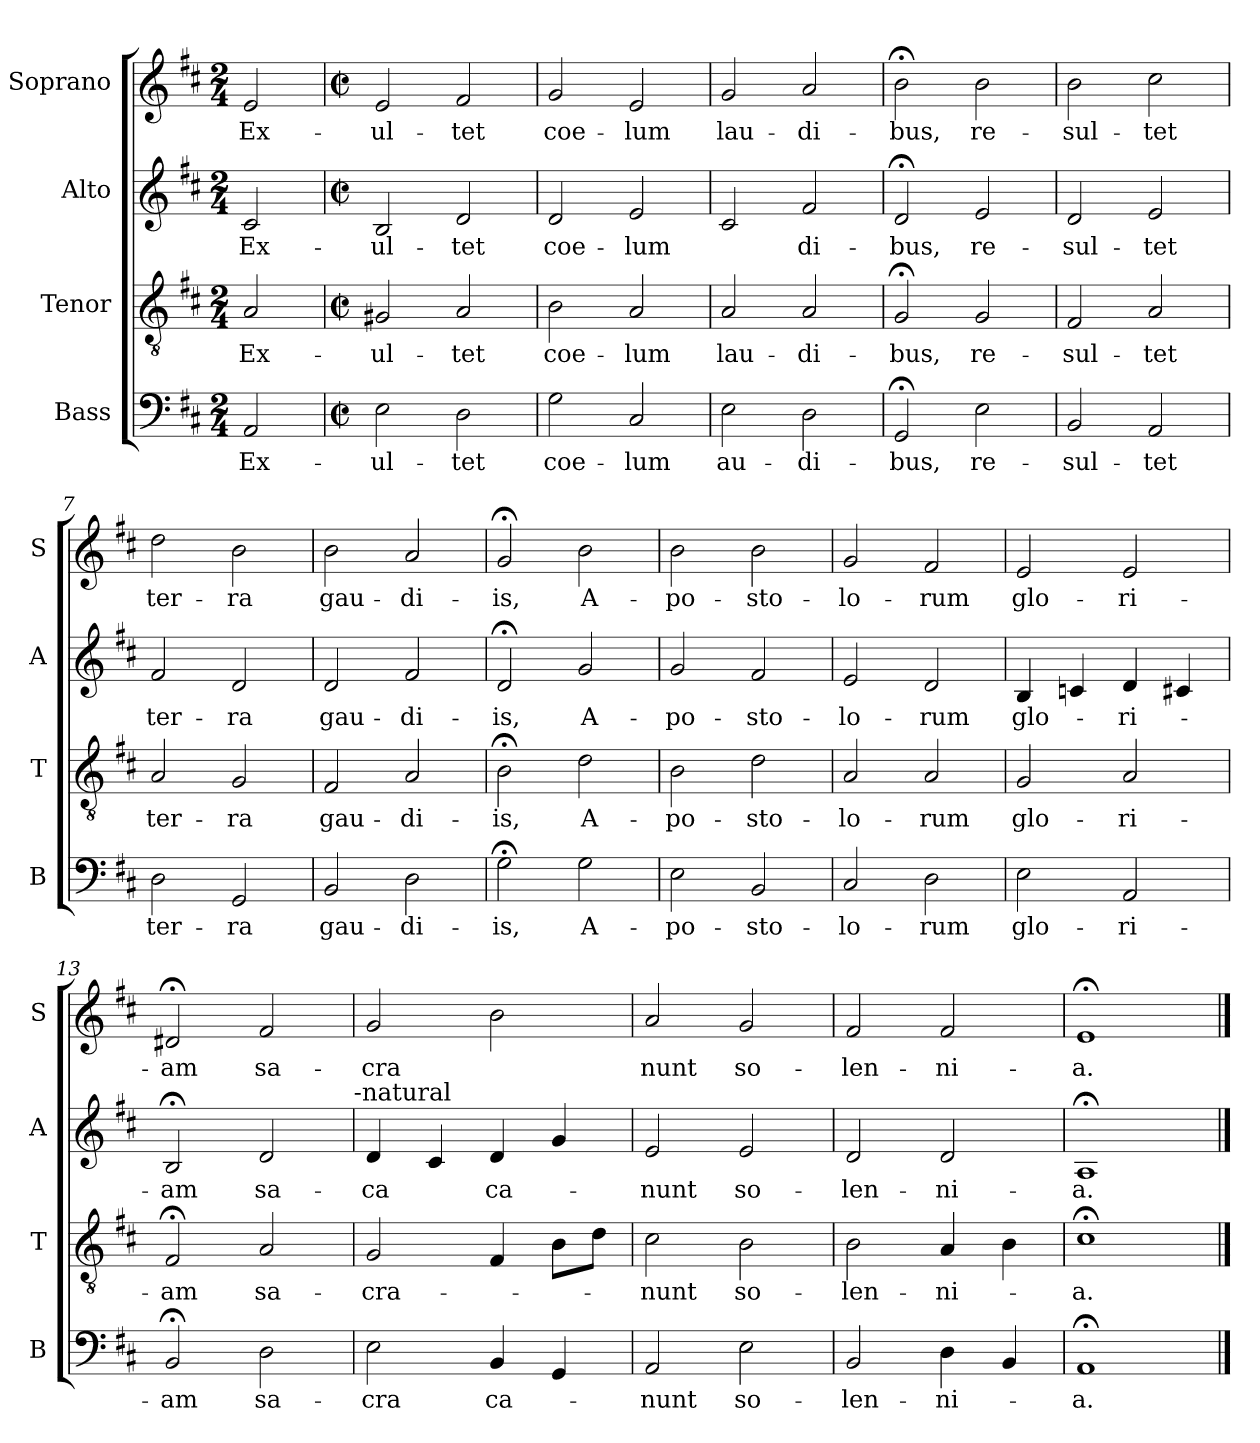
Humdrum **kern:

**kern	**text	**kern	**text	**kern	**text	**kern	**text
*part4	*part4	*part3	*part3	*part2	*part2	*part1	*part1
*staff4	*staff4	*staff3	*staff3	*staff2	*staff2	*staff1	*staff1
*I"Bass	*	*I"Tenor	*	*I"Alto	*	*I"Soprano	*
*I'B	*	*I'T	*	*I'A	*	*I'S	*
*clefF4	*	*clefGv2	*	*clefG2	*	*clefG2	*
*k[f#c#]	*	*k[f#c#]	*	*k[f#c#]	*	*k[f#c#]	*
*D:	*	*D:	*	*D:	*	*D:	*
*M2/4	*	*M2/4	*	*M2/4	*	*M2/4	*
=1	=1	=1	=1	=1	=1	=1	=1
2AA/	Ex-	2A/	Ex-	2c#/	Ex-	2e/	Ex-
=2	=2	=2	=2	=2	=2	=2	=2
*M2/2	*	*M2/2	*	*M2/2	*	*M2/2	*
*met(c|)	*	*met(c|)	*	*met(c|)	*	*met(c|)	*
2E\	-ul-	2G#X/	-ul-	2B/	-ul-	2e/	-ul-
2D\	-tet	2A/	-tet	2d/	-tet	2f#/	-tet
=3	=3	=3	=3	=3	=3	=3	=3
2G\	coe-	2B\	coe-	2d/	coe-	2g/	coe-
2C#/	-lum	2A/	-lum	2e/	-lum	2e/	-lum
=4	=4	=4	=4	=4	=4	=4	=4
2E\	au-	2A/	lau-	2c#/	.	2g/	lau-
2D\	-di-	2A/	-di-	2f#/	di-	2a/	-di-
=5	=5	=5	=5	=5	=5	=5	=5
2GG;</	-bus,	2G;</	-bus,	2d;</	-bus,	2b;<\	-bus,
2E\	re-	2G/	re-	2e/	re-	2b\	re-
=6	=6	=6	=6	=6	=6	=6	=6
2BB/	-sul-	2F#/	-sul-	2d/	-sul-	2b\	-sul-
2AA/	-tet	2A/	-tet	2e/	-tet	2cc#\	-tet
!!LO:LB:g=z
=7	=7	=7	=7	=7	=7	=7	=7
2D\	ter-	2A/	ter-	2f#/	ter-	2dd\	ter-
2GG/	-ra	2G/	-ra	2d/	-ra	2b\	-ra
=8	=8	=8	=8	=8	=8	=8	=8
2BB/	gau-	2F#/	gau-	2d/	gau-	2b\	gau-
2D\	-di-	2A/	-di-	2f#/	-di-	2a/	-di-
=9	=9	=9	=9	=9	=9	=9	=9
2G;<\	-is,	2B;<\	-is,	2d;</	-is,	2g;</	-is,
2G\	A-	2d\	A-	2g/	A-	2b\	A-
=10	=10	=10	=10	=10	=10	=10	=10
2E\	-po-	2B\	-po-	2g/	-po-	2b\	-po-
2BB/	-sto-	2d\	-sto-	2f#/	-sto-	2b\	-sto-
=11	=11	=11	=11	=11	=11	=11	=11
2C#/	-lo-	2A/	-lo-	2e/	-lo-	2g/	-lo-
2D\	-rum	2A/	-rum	2d/	-rum	2f#/	-rum
!!LO:LB:g=z
=12	=12	=12	=12	=12	=12	=12	=12
2E\	glo-	2G/	glo-	4B/	glo-	2e/	glo-
.	.	.	.	4cn/	.	.	.
2AA/	-ri-	2A/	-ri-	4d/	-ri-	2e/	-ri-
.	.	.	.	4c#X/	.	.	.
=13	=13	=13	=13	=13	=13	=13	=13
2BB;</	-am	2F#;</	-am	2B;</	-am	2d#X;</	-am
2D\	sa-	2A/	sa-	2d/	sa-	2f#/	sa-
!	!	!	!	!LO:TX:a:t=-natural	!	!	!
=14	=14	=14	=14	=14	=14	=14	=14
2E\	-cra	2G/	-cra-	4d/	-ca	2g/	-cra
.	.	.	.	4c#/	.	.	.
4BB/	ca-	4F#/	.	4d/	ca-	2b\	.
4GG/	.	8B\L	.	4g/	.	.	.
.	.	8d\J	.	.	.	.	.
=15	=15	=15	=15	=15	=15	=15	=15
2AA/	-nunt	2c#\	-nunt	2e/	-nunt	2a/	nunt
2E\	so-	2B\	so-	2e/	so-	2g/	so-
=16	=16	=16	=16	=16	=16	=16	=16
2BB/	-len-	2B\	-len-	2d/	-len-	2f#/	-len-
4D\	-ni-	4A/	-ni-	2d/	-ni-	2f#/	-ni-
4BB/	.	4B\	.	.	.	.	.
=17	=17	=17	=17	=17	=17	=17	=17
1AA;<	-a.	1c#;<	-a.	1A;<	-a.	1e;<	-a.
==	==	==	==	==	==	==	==
*-	*-	*-	*-	*-	*-	*-	*-
